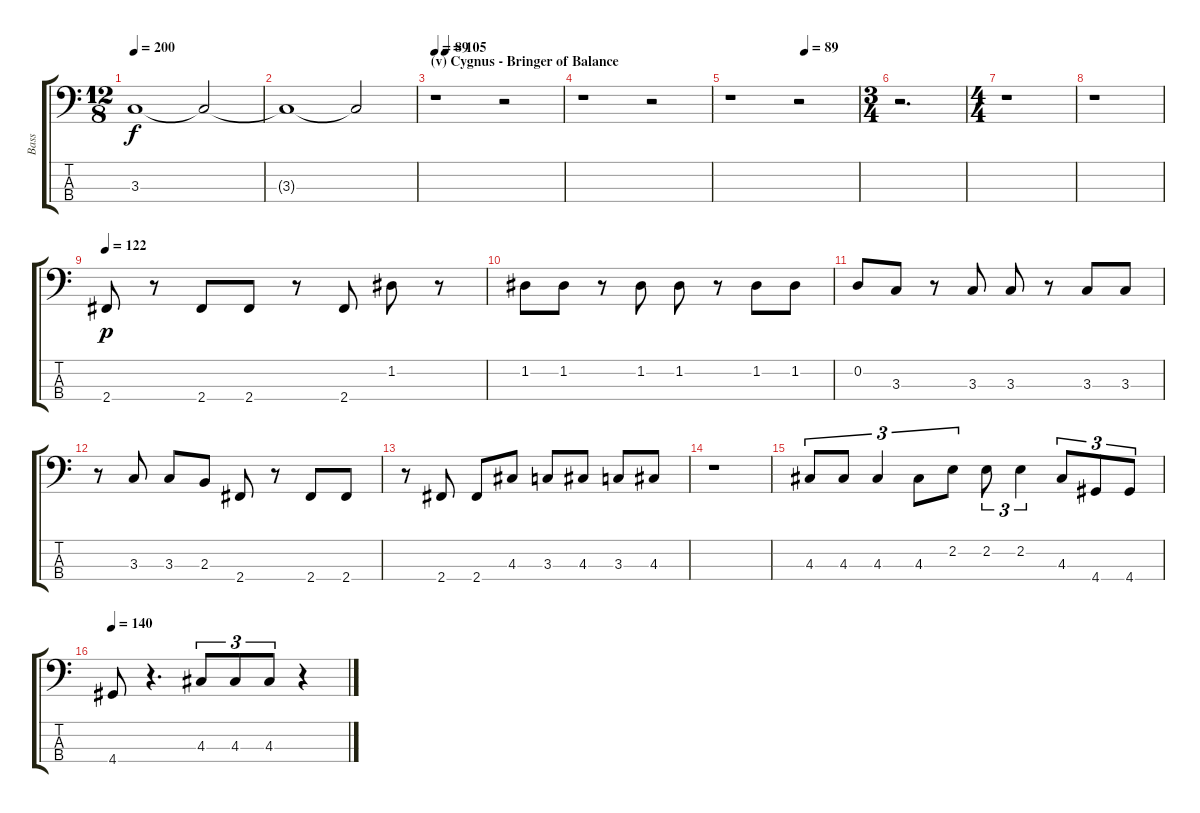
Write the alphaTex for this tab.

\track ("Bass" "Bass") {instrument electricbasspick}
\staff {score tabs}
\tuning (G2 D2 A1 E1) {hide}
\ts (12 8)
\tempo 200
\clef f4
\ks c
3.3{t}.1{dy f} 3.3{t}.2 |
3.3{t}.1 3.3{t}.2 |
\section ("" "(v) Cygnus - Bringer of Balance")
\tempo 89
\tempo (105 0.08333333333333333)
r.1 r.2 |
r.1 r.2 |
\tempo (89 0.5833333333333334)
r.1 r.2 |
\ts (3 4)
r.2{d} |
\ts (4 4)
r.1 |
r.1 |
\tempo 122
2.4.8{dy p} r.8 2.4.8 2.4.8 r.8 2.4.8 1.2.8 r.8 |
1.2.8 1.2.8 r.8 1.2.8 1.2.8 r.8 1.2.8 1.2.8 |
0.2.8 3.3.8 r.8 3.3.8 3.3.8 r.8 3.3.8 3.3.8 |
r.8 3.3.8 3.3.8 2.3.8 2.4.8 r.8 2.4.8 2.4.8 |
r.8 2.4.8 2.4.8 4.3.8 3.3.8 4.3.8 3.3.8 4.3.8 |
r.1 |
4.3.8{tu (3 2)} 4.3.8{tu (3 2)} 4.3.4{tu (3 2)} 4.3.8{tu (3 2)} 2.2.8{tu (3 2)} 2.2.8{tu (3 2)} 2.2.4{tu (3 2)} 4.3.8{tu (3 2)} 4.4.8{tu (3 2)} 4.4.8{tu (3 2)} |
\tempo 140
4.4.8 r.4{d} 4.3.8{tu (3 2)} 4.3.8{tu (3 2)} 4.3.8{tu (3 2)} r.4
